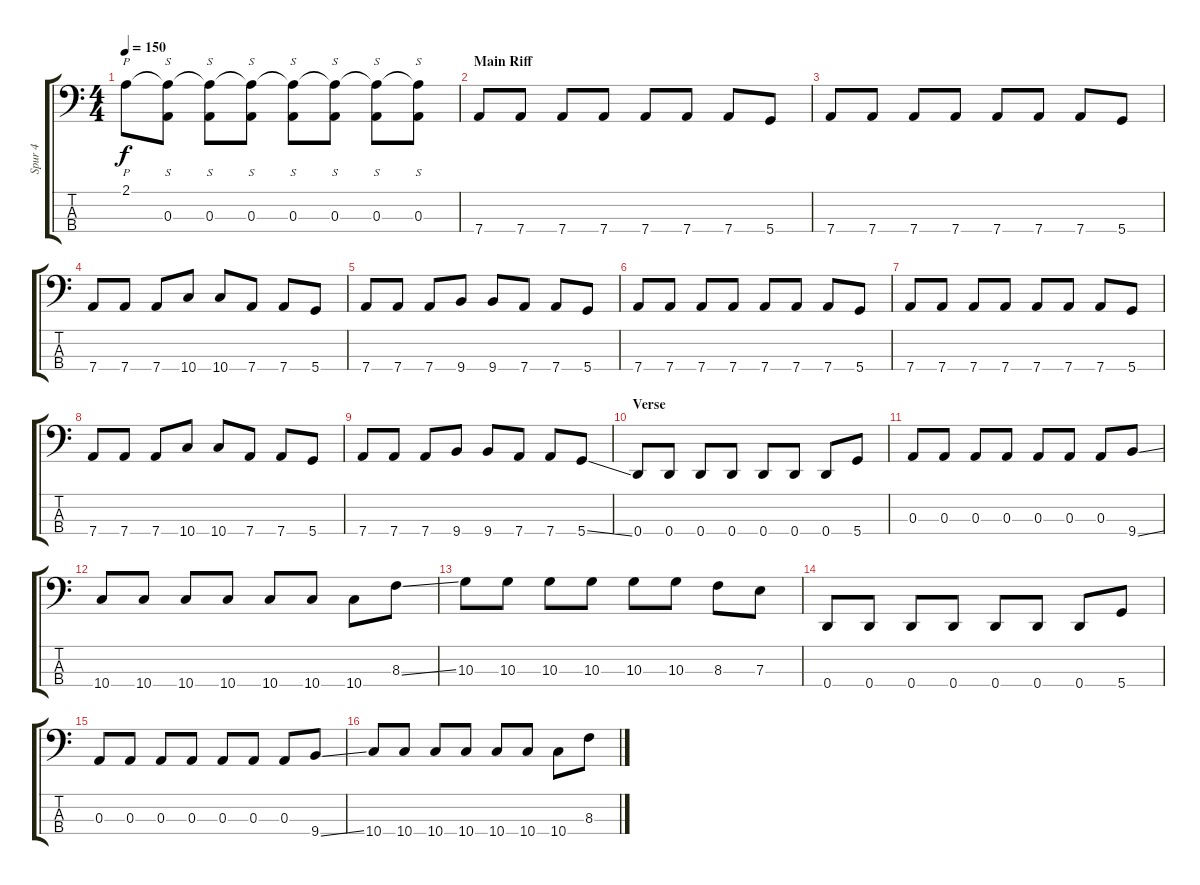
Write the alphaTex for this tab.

\track ("Spur 4" "Spur 4") {instrument electricbassfinger}
\staff {score tabs}
\tuning (G2 D2 A1 D1) {hide}
\ts (4 4)
\tempo 150
\clef f4
\ks c
2.1.8{p dy f} (2.1{t} 0.3).8{s} (2.1{t} 0.3).8{s} (2.1{t} 0.3).8{s} (2.1{t} 0.3).8{s} (2.1{t} 0.3).8{s} (2.1{t} 0.3).8{s} (2.1{t} 0.3).8{s} |
\section ("" "Main Riff")
7.4.8{instrument electricbassfinger} 7.4.8 7.4.8 7.4.8 7.4.8 7.4.8 7.4.8 5.4.8 |
7.4.8 7.4.8 7.4.8 7.4.8 7.4.8 7.4.8 7.4.8 5.4.8 |
7.4.8 7.4.8 7.4.8 10.4.8 10.4.8 7.4.8 7.4.8 5.4.8 |
7.4.8 7.4.8 7.4.8 9.4.8 9.4.8 7.4.8 7.4.8 5.4.8 |
7.4.8{instrument electricbassfinger} 7.4.8 7.4.8 7.4.8 7.4.8 7.4.8 7.4.8 5.4.8 |
7.4.8 7.4.8 7.4.8 7.4.8 7.4.8 7.4.8 7.4.8 5.4.8 |
7.4.8 7.4.8 7.4.8 10.4.8 10.4.8 7.4.8 7.4.8 5.4.8 |
7.4.8 7.4.8 7.4.8 9.4.8 9.4.8 7.4.8 7.4.8 5.4{ss}.8 |
\section ("" "Verse")
0.4.8 0.4.8 0.4.8 0.4.8 0.4.8 0.4.8 0.4.8 5.4.8 |
0.3.8 0.3.8 0.3.8 0.3.8 0.3.8 0.3.8 0.3.8 9.4{ss}.8 |
10.4.8 10.4.8 10.4.8 10.4.8 10.4.8 10.4.8 10.4.8 8.3{ss}.8 |
10.3.8 10.3.8 10.3.8 10.3.8 10.3.8 10.3.8 8.3.8 7.3.8 |
0.4.8 0.4.8 0.4.8 0.4.8 0.4.8 0.4.8 0.4.8 5.4.8 |
0.3.8 0.3.8 0.3.8 0.3.8 0.3.8 0.3.8 0.3.8 9.4{ss}.8 |
10.4.8 10.4.8 10.4.8 10.4.8 10.4.8 10.4.8 10.4.8 8.3{ss}.8
